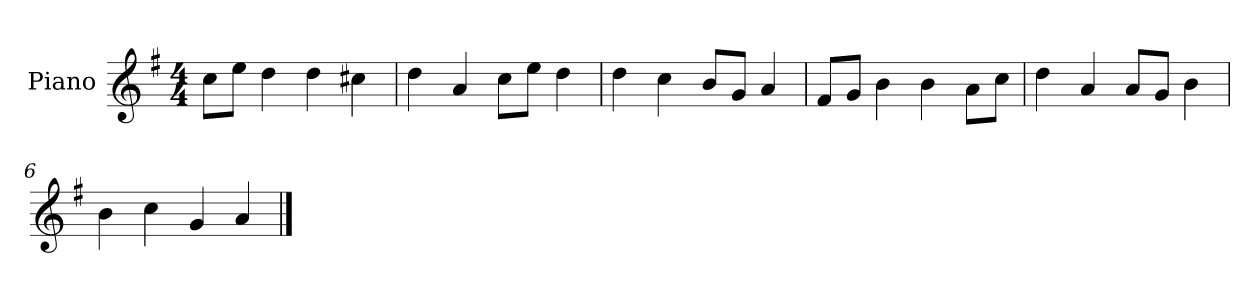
**kern
*part1
*staff1
*I"Piano
*I'P-no
*clefG2
*k[f#]
*M4/4
*MM90
=1
8cc\L
8ee\J
4dd\
4dd\
4cc#X\
=2
4dd\
4a/
8cc\L
8ee\J
4dd\
=3
4dd\
4cc\
8b/L
8g/J
4a/
=4
8f#/L
8g/J
4b\
4b\
8a\L
8cc\J
=5
4dd\
4a/
8a/L
8g/J
4b\
=6
4b\
4cc\
4g/
4a/
==
*-
